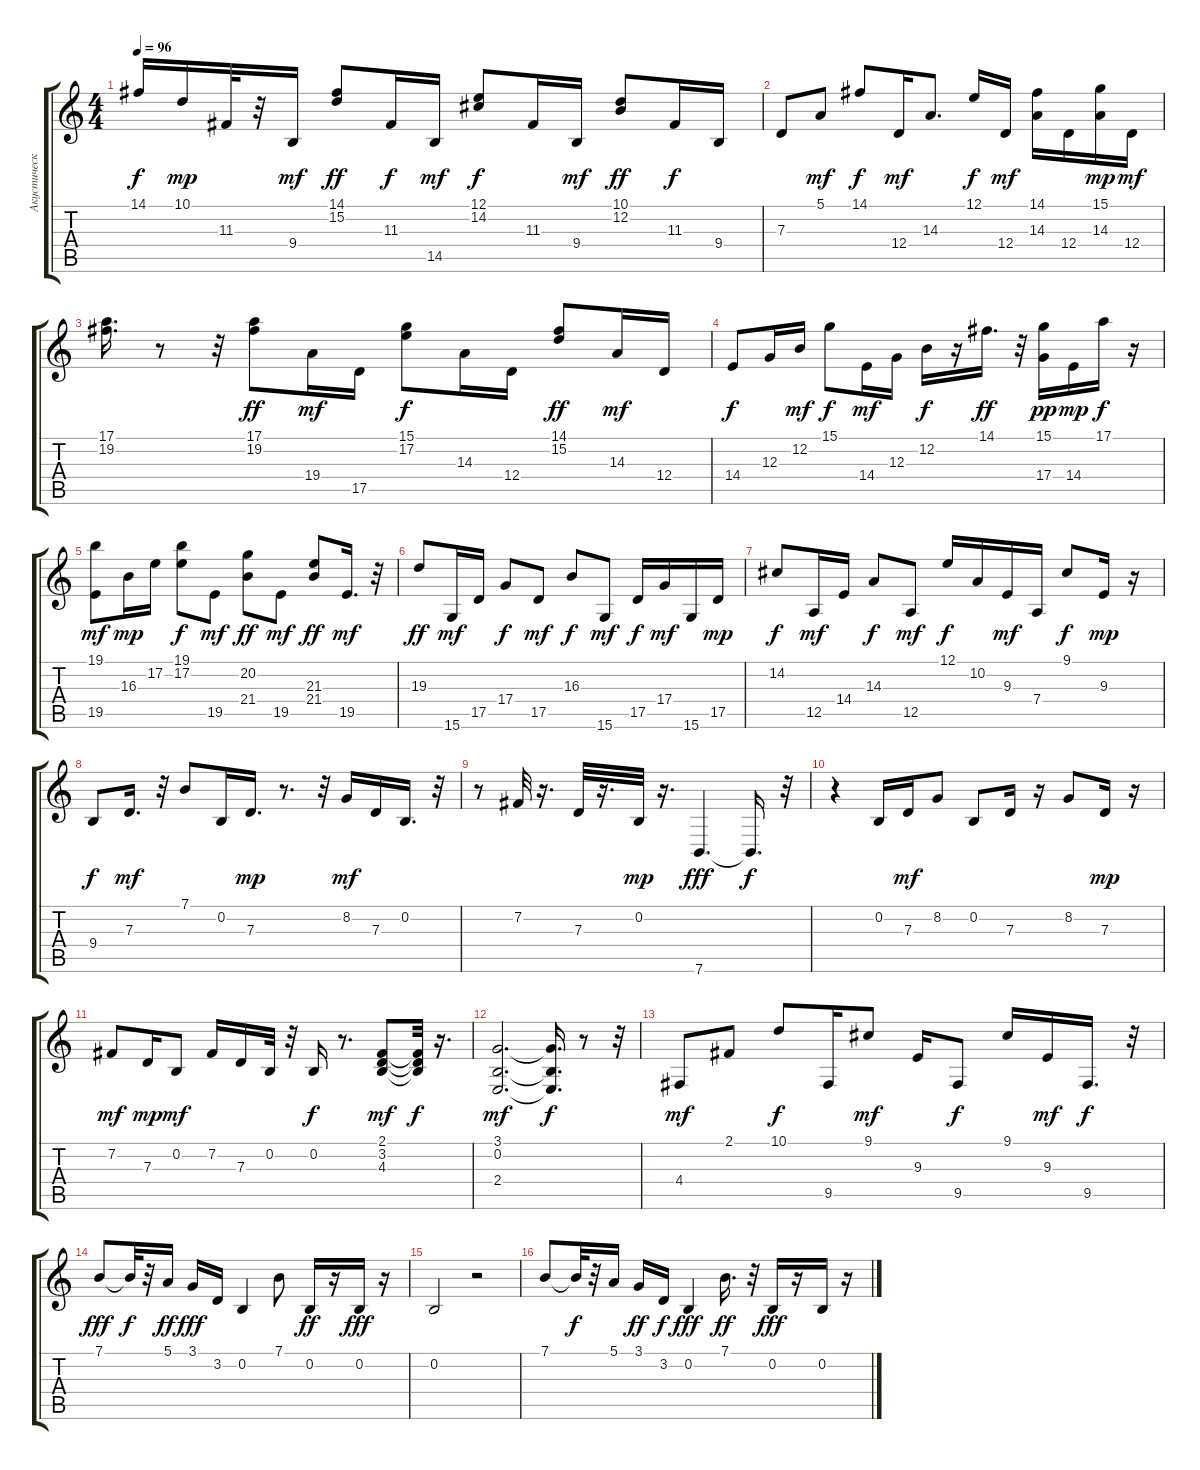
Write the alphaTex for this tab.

\track ("Акустический Гранд Роял" "Акустическ") {instrument acousticgrandpiano}
\staff {score tabs}
\tuning (E4 B3 G3 D3 A2 E2) {hide}
\ts (4 4)
\tempo 96
\clef g2
\ks c
14.1.16{dy f} 10.1.16{dy mp} 11.3.32 r.32 9.4.16{dy mf} (14.1 15.2).8{dy ff} 11.3.16{dy f} 14.5.16{dy mf} (12.1 14.2).8{dy f} 11.3.16 9.4.16{dy mf} (10.1 12.2).8{dy ff} 11.3.16{dy f} 9.4.16 |
7.3.8 5.1.8{dy mf} 14.1.8{dy f} 12.4.16{dy mf} 14.3.8{d} 12.1.16{dy f} 12.4.16{dy mf} (14.1 14.3).16 12.4.16 (15.1 14.3).16{dy mp} 12.4.16{dy mf} |
(17.1 19.2).16{d} r.8 r.32 (17.1 19.2).8{dy ff} 19.4.16{dy mf} 17.5.16 (15.1 17.2).8{dy f} 14.3.16 12.4.16 (14.1 15.2).8{dy ff} 14.3.16{dy mf} 12.4.16 |
14.4.8{dy f} 12.3.16 12.2.16{dy mf} 15.1.8{dy f} 14.4.16{dy mf} 12.3.16 12.2.16{dy f} r.16 14.1.16{d dy ff} r.32 (15.1 17.4).16{dy pp} 14.4.16{dy mp} 17.1.16{dy f} r.16 |
(19.1 19.5).8{dy mf} 16.3.16{dy mp} 17.2.16 (19.1 17.2).8{dy f} 19.5.8{dy mf} (20.2 21.4).8{dy ff} 19.5.8{dy mf} (21.3 21.4).8{dy ff} 19.5.16{d dy mf} r.32 |
19.3.8{dy ff} 15.6.16{dy mf} 17.5.16 17.4.8{dy f} 17.5.8{dy mf} 16.3.8{dy f} 15.6.8{dy mf} 17.5.16{dy f} 17.4.16{dy mf} 15.6.16 17.5.16{dy mp} |
14.2.8{dy f} 12.5.16{dy mf} 14.4.16 14.3.8{dy f} 12.5.8{dy mf} 12.1.16{dy f} 10.2.16 9.3.16{dy mf} 7.4.16 9.1.8{dy f} 9.3.16{dy mp} r.16 |
9.4.8{dy f} 7.3.16{d dy mf} r.32 7.1.8 0.2.16 7.3.16{d dy mp} r.8{d} r.32 8.2.16{dy mf} 7.3.16 0.2.16{d} r.32 |
r.8 7.2.32 r.16{d} 7.3.32 r.16{d} 0.2.32{dy mp} r.16{d} 7.6.4{d dy fff} 7.6{t}.16{d dy f} r.32 |
r.4 0.2.16 7.3.16{dy mf} 8.2.8 0.2.8 7.3.16 r.16 8.2.8 7.3.16{dy mp} r.16 |
7.2.8{dy mf} 7.3.16{dy mp} 0.2.8{dy mf} 7.2.16 7.3.16 0.2.32 r.32 0.2.16{dy f} r.8{d} (2.1 3.2 4.3).8{dy mf} (2.1{t} 3.2{t} 4.3{t}).32{dy f} r.16{d} |
(3.1 0.2 2.4).2{d dy mf} (3.1{t} 0.2{t} 2.4{t}).16{d dy f} r.8 r.32 |
4.4.8{dy mf} 2.1.8 10.1.8{dy f} 9.5.16 9.1.8{dy mf} 9.3.16 9.5.8{dy f} 9.1.16 9.3.16{dy mf} 9.5.16{d dy f} r.32 |
7.1.8{dy fff} 7.1{t}.32{dy f} r.32 5.1.16{dy ff} 3.1.16{dy fff} 3.2.16 0.2.4 7.1.8 0.2.16{dy ff} r.16 0.2.16{dy fff} r.16 |
0.2.2 r.2 |
7.1.8 7.1{t}.32{dy f} r.32 5.1.16 3.1.16{dy ff} 3.2.16{dy f} 0.2.4{dy fff} 7.1.16{d dy ff} r.32 0.2.16{dy fff} r.16 0.2.16 r.16
